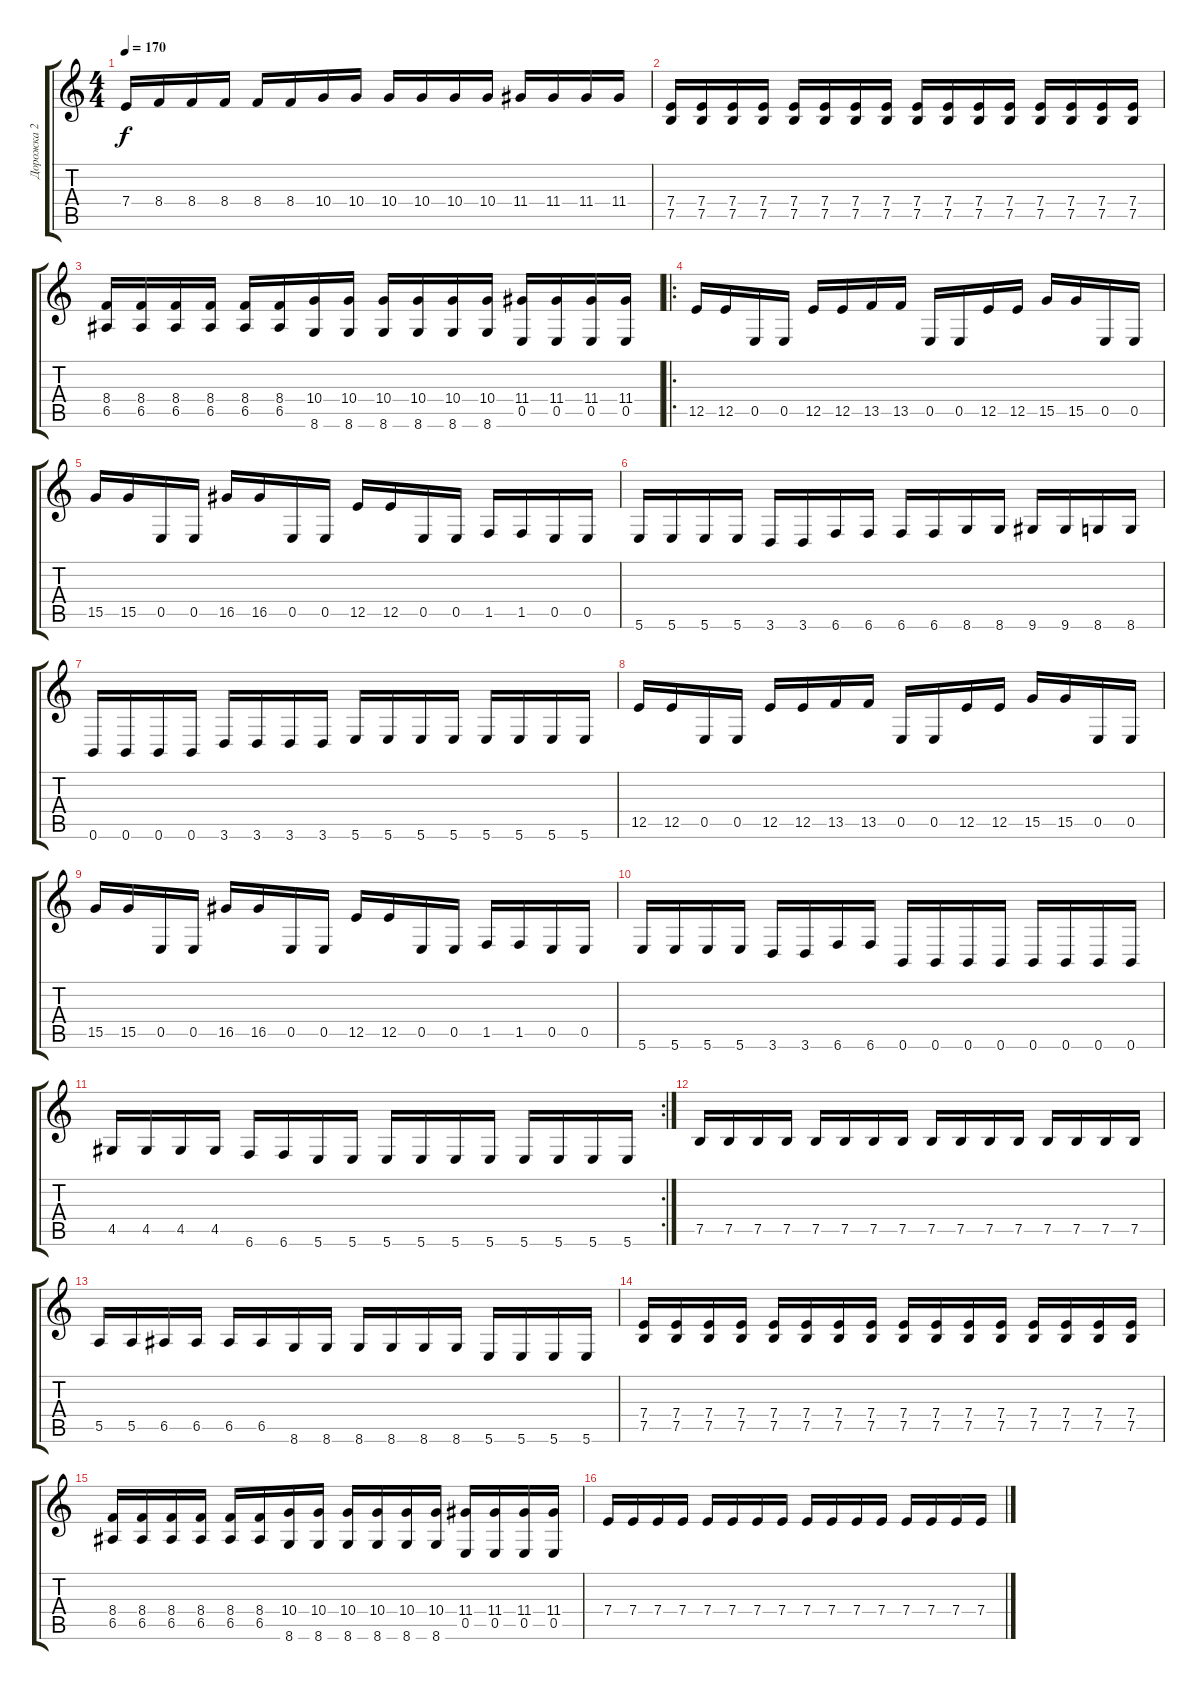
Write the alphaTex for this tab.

\track ("Дорожка 2" "Дорожка 2") {instrument distortionguitar}
\staff {score tabs}
\tuning (B3 Gb3 D3 A2 E2 B1) {hide}
\ts (4 4)
\tempo 170
\clef g2
\ks c
7.4.16{dy f} 8.4.16 8.4.16 8.4.16 8.4.16 8.4.16 10.4.16 10.4.16 10.4.16 10.4.16 10.4.16 10.4.16 11.4.16 11.4.16 11.4.16 11.4.16 |
(7.4 7.5).16 (7.4 7.5).16 (7.4 7.5).16 (7.4 7.5).16 (7.4 7.5).16 (7.4 7.5).16 (7.4 7.5).16 (7.4 7.5).16 (7.4 7.5).16 (7.4 7.5).16 (7.4 7.5).16 (7.4 7.5).16 (7.4 7.5).16 (7.4 7.5).16 (7.4 7.5).16 (7.4 7.5).16 |
(8.4 6.5).16 (8.4 6.5).16 (8.4 6.5).16 (8.4 6.5).16 (8.4 6.5).16 (8.4 6.5).16 (10.4 8.6).16 (10.4 8.6).16 (10.4 8.6).16 (10.4 8.6).16 (10.4 8.6).16 (10.4 8.6).16 (11.4 0.5).16 (11.4 0.5).16 (11.4 0.5).16 (11.4 0.5).16 |
\ro
12.5.16 12.5.16 0.5.16 0.5.16 12.5.16 12.5.16 13.5.16 13.5.16 0.5.16 0.5.16 12.5.16 12.5.16 15.5.16 15.5.16 0.5.16 0.5.16 |
15.5.16 15.5.16 0.5.16 0.5.16 16.5.16 16.5.16 0.5.16 0.5.16 12.5.16 12.5.16 0.5.16 0.5.16 1.5.16 1.5.16 0.5.16 0.5.16 |
5.6.16 5.6.16 5.6.16 5.6.16 3.6.16 3.6.16 6.6.16 6.6.16 6.6.16 6.6.16 8.6.16 8.6.16 9.6.16 9.6.16 8.6.16 8.6.16 |
0.6.16 0.6.16 0.6.16 0.6.16 3.6.16 3.6.16 3.6.16 3.6.16 5.6.16 5.6.16 5.6.16 5.6.16 5.6.16 5.6.16 5.6.16 5.6.16 |
12.5.16 12.5.16 0.5.16 0.5.16 12.5.16 12.5.16 13.5.16 13.5.16 0.5.16 0.5.16 12.5.16 12.5.16 15.5.16 15.5.16 0.5.16 0.5.16 |
15.5.16 15.5.16 0.5.16 0.5.16 16.5.16 16.5.16 0.5.16 0.5.16 12.5.16 12.5.16 0.5.16 0.5.16 1.5.16 1.5.16 0.5.16 0.5.16 |
5.6.16 5.6.16 5.6.16 5.6.16 3.6.16 3.6.16 6.6.16 6.6.16 0.6.16 0.6.16 0.6.16 0.6.16 0.6.16 0.6.16 0.6.16 0.6.16 |
\rc 2
4.5.16 4.5.16 4.5.16 4.5.16 6.6.16 6.6.16 5.6.16 5.6.16 5.6.16 5.6.16 5.6.16 5.6.16 5.6.16 5.6.16 5.6.16 5.6.16 |
7.5.16 7.5.16 7.5.16 7.5.16 7.5.16 7.5.16 7.5.16 7.5.16 7.5.16 7.5.16 7.5.16 7.5.16 7.5.16 7.5.16 7.5.16 7.5.16 |
5.5.16 5.5.16 6.5.16 6.5.16 6.5.16 6.5.16 8.6.16 8.6.16 8.6.16 8.6.16 8.6.16 8.6.16 5.6.16 5.6.16 5.6.16 5.6.16 |
(7.4 7.5).16 (7.4 7.5).16 (7.4 7.5).16 (7.4 7.5).16 (7.4 7.5).16 (7.4 7.5).16 (7.4 7.5).16 (7.4 7.5).16 (7.4 7.5).16 (7.4 7.5).16 (7.4 7.5).16 (7.4 7.5).16 (7.4 7.5).16 (7.4 7.5).16 (7.4 7.5).16 (7.4 7.5).16 |
(8.4 6.5).16 (8.4 6.5).16 (8.4 6.5).16 (8.4 6.5).16 (8.4 6.5).16 (8.4 6.5).16 (10.4 8.6).16 (10.4 8.6).16 (10.4 8.6).16 (10.4 8.6).16 (10.4 8.6).16 (10.4 8.6).16 (11.4 0.5).16 (11.4 0.5).16 (11.4 0.5).16 (11.4 0.5).16 |
7.4.16 7.4.16 7.4.16 7.4.16 7.4.16 7.4.16 7.4.16 7.4.16 7.4.16 7.4.16 7.4.16 7.4.16 7.4.16 7.4.16 7.4.16 7.4.16
